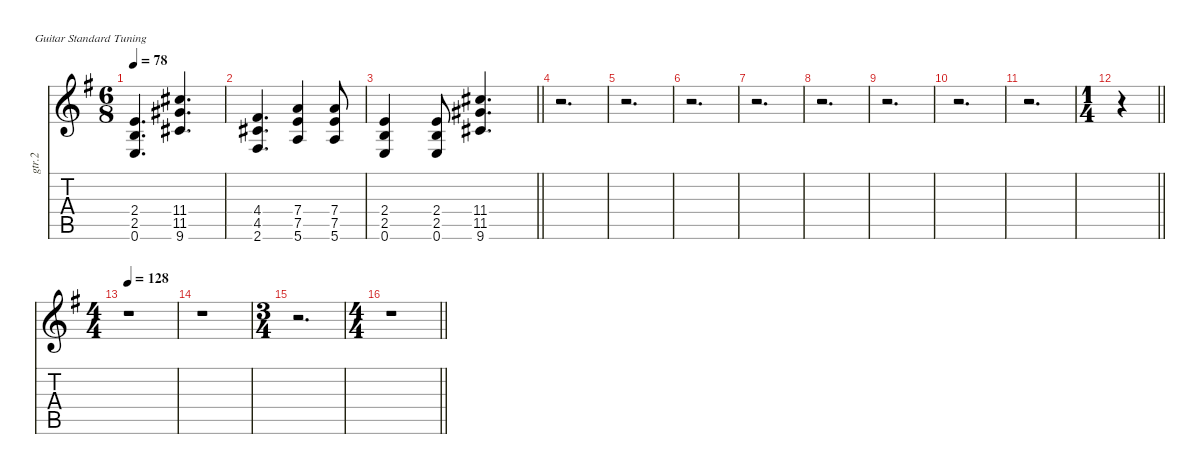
\defaultSystemsLayout 4
\hideDynamics
\bracketExtendMode nobrackets
\otherSystemsTrackNameOrientation horizontal
\track ("Guitar 2" "gtr.2") {defaultSystemsLayout 8 instrument distortionguitar}
\staff {score tabs}
\tuning (E4 B3 G3 D3 A2 E2)
\ts (6 8)
\tempo 78
\clef g2
\ks eminor
(2.4{acc forcenatural} 2.5{acc forcenatural} 0.6{acc forcenatural}).4{d dy f beam Up} (11.4{acc #} 11.5{acc #} 9.6{acc #}).4{d beam Up} |
(4.4{acc #} 4.5{acc #} 2.6{acc #}).4{d beam Up} (7.4{acc forcenatural} 7.5{acc forcenatural} 5.6{acc forcenatural}).4{beam Up} (7.4{acc forcenatural} 7.5{acc forcenatural} 5.6{acc forcenatural}).8{beam Up} |
\barLineRight lightlight
(2.4{acc forcenatural} 2.5{acc forcenatural} 0.6{acc forcenatural}).4{beam Up} (2.4{acc forcenatural} 2.5{acc forcenatural} 0.6{acc forcenatural}).8{beam Up} (11.4{acc #} 11.5{acc #} 9.6{acc #}).4{d beam Up} |
r.2{d beam Down} |
r.2{d beam Down} |
r.2{d beam Down} |
r.2{d beam Down} |
r.2{d beam Down} |
r.2{d beam Down} |
r.2{d beam Down} |
r.2{d beam Down} |
\ts (1 4)
\beaming (8 2)
\barLineRight lightlight
r.4{beam Down} |
\ts (4 4)
\beaming (8 2 2 2 2)
\tempo 128
r.1{beam Down} |
r.1{beam Down} |
\ts (3 4)
\beaming (8 2 2 2)
r.2{d beam Down} |
\ts (4 4)
\beaming (8 2 2 2 2)
\barLineRight lightlight
r.1{beam Down}
